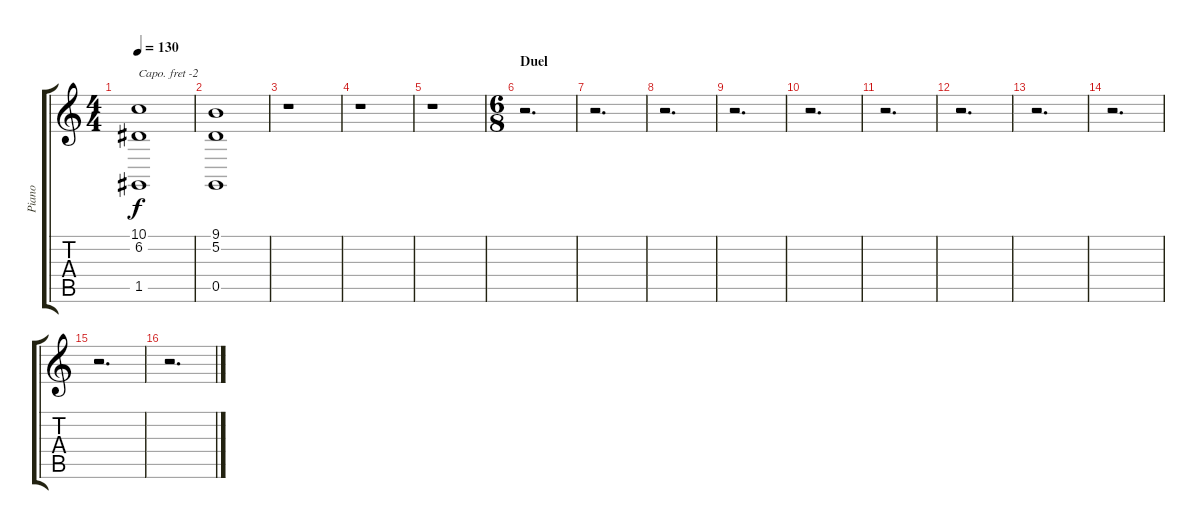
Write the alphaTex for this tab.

\track ("Piano" "Piano") {instrument acousticgrandpiano}
\staff {score tabs}
\capo -2
\tuning (E4 B3 G3 D3 A2 D2) {hide}
\ts (4 4)
\tempo 130
\clef g2
\ks c
(10.1 6.2 1.5).1{dy f} |
(9.1 5.2 0.5).1 |
r.1 |
r.1 |
r.1 |
\ts (6 8)
\section ("" "Duel")
r.2{d} |
r.2{d} |
r.2{d} |
r.2{d} |
r.2{d} |
r.2{d} |
r.2{d} |
r.2{d} |
r.2{d} |
r.2{d} |
r.2{d}
